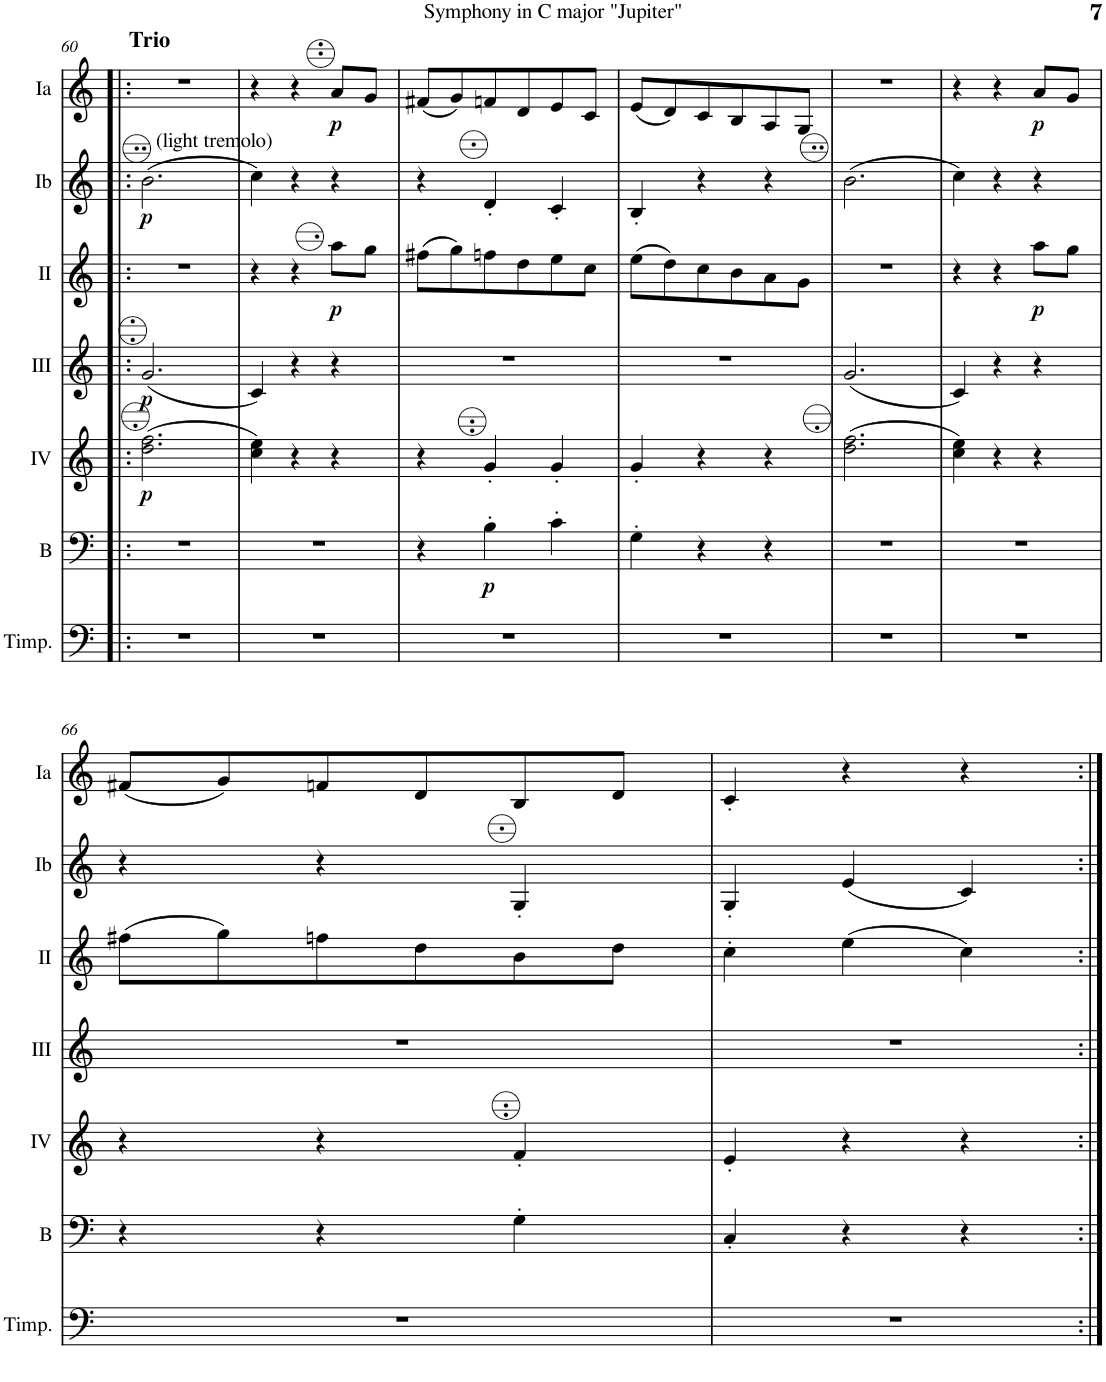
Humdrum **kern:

**kern	**kern	**dynam	**kern	**dynam	**kern	**dynam	**kern	**dynam	**kern	**dynam	**kern	**dynam
*part7	*part6	*part6	*part5	*part5	*part4	*part4	*part3	*part3	*part2	*part2	*part1	*part1
*staff7	*staff6	*staff6	*staff5	*staff5	*staff4	*staff4	*staff3	*staff3	*staff2	*staff2	*staff1	*staff1
*I"Timpani	*I"Bass	*	*I"Acc. 4	*	*I"Acc. 3	*	*I"Acc. 2	*	*I"Acc. 1b	*	*I"Acc. 1a	*
*I'Timp.	*I'B	*	*	*	*	*	*	*	*	*	*	*
!!LO:PB:g=z
*clefF4	*clefF4	*	*clefG2	*	*clefG2	*	*clefG2	*	*clefG2	*	*clefG2	*
*	*Trd7c12	*	*Trd7c12	*	*Trd7c12	*	*	*	*	*	*	*
*k[]	*k[]	*	*k[]	*	*k[]	*	*k[]	*	*k[]	*	*k[]	*
*M3/4	*M3/4	*	*M3/4	*	*M3/4	*	*M3/4	*	*M3/4	*	*M3/4	*
=60!|:	=60!|:	=60!|:	=60!|:	=60!|:	=60!|:	=60!|:	=60!|:	=60!|:	=60!|:	=60!|:	=60!|:	=60!|:
!	!	!	!	!	!	!	!	!	!	!	!LO:TX:a:B:t=Trio	!
!	!	!	!	!	!	!	!	!	!LO:TX:a:t=(light tremolo)	!	!	!
!	!	!	!	!LO:DY:b	!	!LO:DY:b	!	!	!	!LO:DY:b	!	!
2.r	2.r	.	(2.dd\ 2.ff\	p	(2.g/	p	2.r	.	(2.b\	p	2.r	.
=61	=61	=61	=61	=61	=61	=61	=61	=61	=61	=61	=61	=61
2.r	2.r	.	4cc\ 4ee\)	.	4c/)	.	4r	.	4cc\)	.	4r	.
.	.	.	4r	.	4r	.	4r	.	4r	.	4r	.
!	!	!	!	!	!	!	!	!LO:DY:b	!	!	!	!LO:DY:b
.	.	.	4r	.	4r	.	8aa\L	p	4r	.	8a/L	p
.	.	.	.	.	.	.	8gg\J	.	.	.	8g/J	.
=62	=62	=62	=62	=62	=62	=62	=62	=62	=62	=62	=62	=62
2.r	4r	.	4r	.	2.r	.	(8ff#X\L	.	4r	.	(8f#X/L	.
.	.	.	.	.	.	.	8gg\)	.	.	.	8g/)	.
!	!	!LO:DY:b	!	!	!	!	!	!	!	!	!	!
.	4B'\	p	4g'/	.	.	.	8ffn\	.	4d'/	.	8fn/	.
.	.	.	.	.	.	.	8dd\	.	.	.	8d/	.
.	4c'\	.	4g'/	.	.	.	8ee\	.	4c'/	.	8e/	.
.	.	.	.	.	.	.	8cc\J	.	.	.	8c/J	.
=63	=63	=63	=63	=63	=63	=63	=63	=63	=63	=63	=63	=63
2.r	4G'\	.	4g'/	.	2.r	.	(8ee\L	.	4B'/	.	(8e/L	.
.	.	.	.	.	.	.	8dd\)	.	.	.	8d/)	.
.	4r	.	4r	.	.	.	8cc\	.	4r	.	8c/	.
.	.	.	.	.	.	.	8b\	.	.	.	8B/	.
.	4r	.	4r	.	.	.	8a\	.	4r	.	8A/	.
.	.	.	.	.	.	.	8g\J	.	.	.	8G/J	.
=64	=64	=64	=64	=64	=64	=64	=64	=64	=64	=64	=64	=64
2.r	2.r	.	(2.dd\ 2.ff\	.	(2.g/	.	2.r	.	(2.b\	.	2.r	.
=65	=65	=65	=65	=65	=65	=65	=65	=65	=65	=65	=65	=65
2.r	2.r	.	4cc\ 4ee\)	.	4c/)	.	4r	.	4cc\)	.	4r	.
.	.	.	4r	.	4r	.	4r	.	4r	.	4r	.
!	!	!	!	!	!	!	!	!LO:DY:b	!	!	!	!LO:DY:b
.	.	.	4r	.	4r	.	8aa\L	p	4r	.	8a/L	p
.	.	.	.	.	.	.	8gg\J	.	.	.	8g/J	.
!!LO:LB:g=z
=66	=66	=66	=66	=66	=66	=66	=66	=66	=66	=66	=66	=66
2.r	4r	.	4r	.	2.r	.	(8ff#X\L	.	4r	.	(8f#X/L	.
.	.	.	.	.	.	.	8gg\)	.	.	.	8g/)	.
.	4r	.	4r	.	.	.	8ffn\	.	4r	.	8fn/	.
.	.	.	.	.	.	.	8dd\	.	.	.	8d/	.
.	4G'\	.	4f'/	.	.	.	8b\	.	4G'/	.	8B/	.
.	.	.	.	.	.	.	8dd\J	.	.	.	8d/J	.
=67	=67	=67	=67	=67	=67	=67	=67	=67	=67	=67	=67	=67
2.r	4C'/	.	4e'/	.	2.r	.	4cc'\	.	4G'/	.	4c'/	.
.	4r	.	4r	.	.	.	(4ee\	.	(4e/	.	4r	.
.	4r	.	4r	.	.	.	4cc\)	.	4c/)	.	4r	.
=:|!	=:|!	=:|!	=:|!	=:|!	=:|!	=:|!	=:|!	=:|!	=:|!	=:|!	=:|!	=:|!
*-	*-	*-	*-	*-	*-	*-	*-	*-	*-	*-	*-	*-
